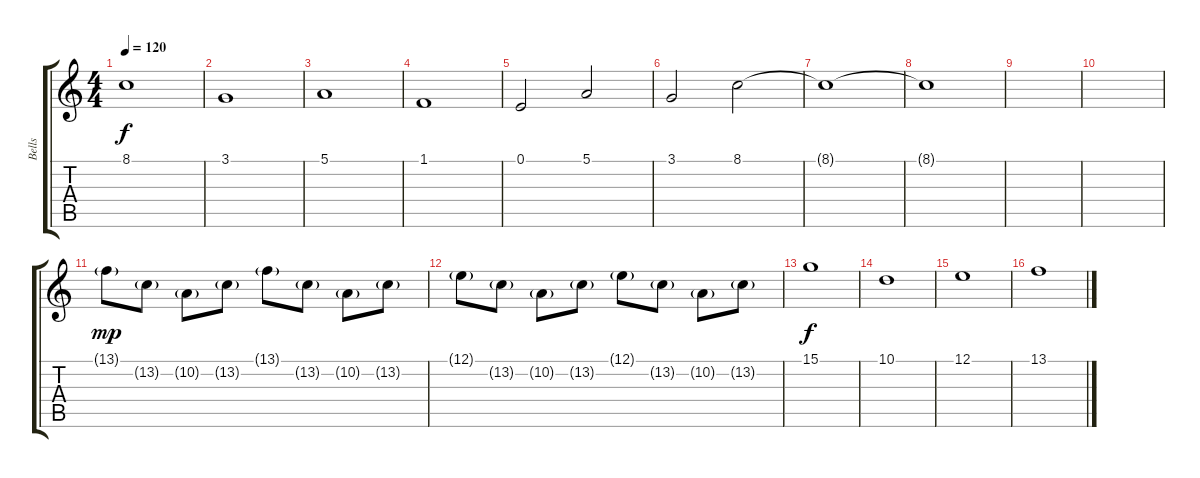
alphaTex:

\track ("Bells" "Bells") {instrument pad1newage}
\staff {score tabs}
\tuning (E4 B3 G3 D3 A2 E2) {hide}
\ts (4 4)
\tempo 120
\clef g2
\ks c
8.1.1{dy f} |
3.1.1 |
5.1.1 |
1.1.1 |
0.1.2 5.1.2 |
3.1.2 8.1.2 |
8.1{t}.1 |
8.1{t}.1 |
|
|
13.1{g}.8{dy mp} 13.2{g}.8 10.2{g}.8 13.2{g}.8 13.1{g}.8 13.2{g}.8 10.2{g}.8 13.2{g}.8 |
12.1{g}.8 13.2{g}.8 10.2{g}.8 13.2{g}.8 12.1{g}.8 13.2{g}.8 10.2{g}.8 13.2{g}.8 |
15.1.1{dy f} |
10.1.1 |
12.1.1 |
13.1.1
